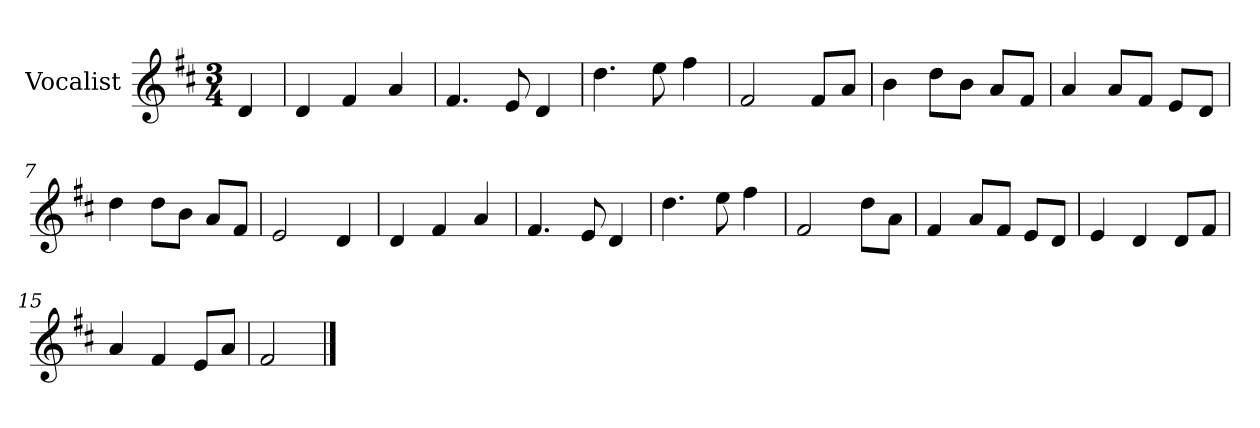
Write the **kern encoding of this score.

**kern
*part1
*staff1
*I"Vocalist
*k[f#c#]
*D:
*M3/4
=
4d
=1
4d
4f#
4a
=2
4.f#
8e
4d
=3
4.dd
8ee
4ff#
=4
2f#
8f#L
8aJ
=5
4b
8ddL
8bJ
8aL
8f#J
=6
4a
8aL
8f#J
8eL
8dJ
=7
4dd
8ddL
8bJ
8aL
8f#J
=8
2e
4d
=9
4d
4f#
4a
=10
4.f#
8e
4d
=11
4.dd
8ee
4ff#
=12
2f#
8ddL
8aJ
=13
4f#
8aL
8f#J
8eL
8dJ
=14
4e
4d
8dL
8f#J
=15
4a
4f#
8eL
8aJ
=16
2f#
==
*-
